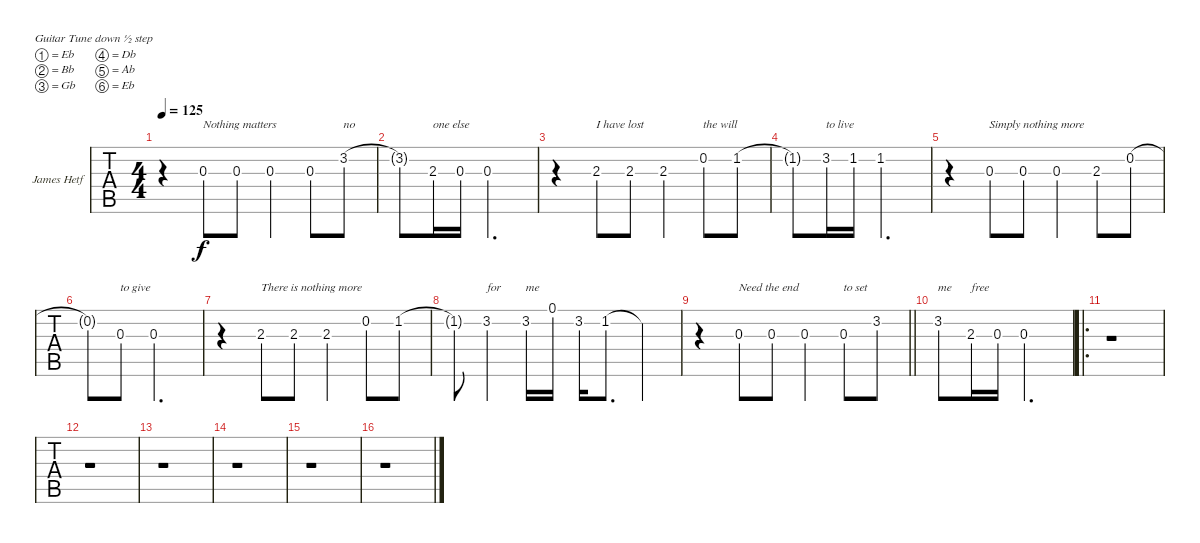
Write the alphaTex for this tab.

\bracketExtendMode groupsimilarinstruments
\firstSystemTrackNameOrientation horizontal
\otherSystemsTrackNameOrientation horizontal
\track ("James Hetfield Voice" "James Hetf") {instrument acousticguitarsteel}
\staff {tabs}
\tuning (Eb4 Bb3 Gb3 Db3 Ab2 Eb2)
\ts (4 4)
\tempo 125
\clef g2
\ks aminor
r.4{dy f} 0.3.8{txt "Nothing matters"} 0.3.8 0.3.4 0.3.8 3.2.8{txt "no"} |
3.2{t}.8 2.3.16{txt "one else"} 0.3.16 0.3.2{d} |
r.4 2.3.8{txt "\nI have lost"} 2.3.8 2.3.4 0.2.8{txt "the will"} 1.2.8 |
1.2{t}.8 3.2.16{txt "to live"} 1.2.16 1.2.2{d} |
r.4 0.3.8{txt "Simply nothing more"} 0.3.8 0.3.4 2.3.8 0.2.8 |
0.2{t}.8 0.3.8{txt "to give"} 0.3.2{d} |
r.4 2.3.8{txt "There is nothing more"} 2.3.8 2.3.4 0.2.8 1.2.8 |
1.2{t}.8 3.2.4{txt "for"} 3.2.16{txt "me"} 0.1.16 3.2.16 1.2.8{d} 1.2{t}.4 |
\barLineRight lightlight
r.4 0.3.8{txt "Need the end"} 0.3.8 0.3.4 0.3.8{txt "to set"} 3.2.8 |
3.2.8{txt "me"} 2.3.16{txt "free"} 0.3.16 0.3.2{d} |
\ro
r.1 |
r.1 |
r.1 |
r.1 |
r.1 |
r.1
